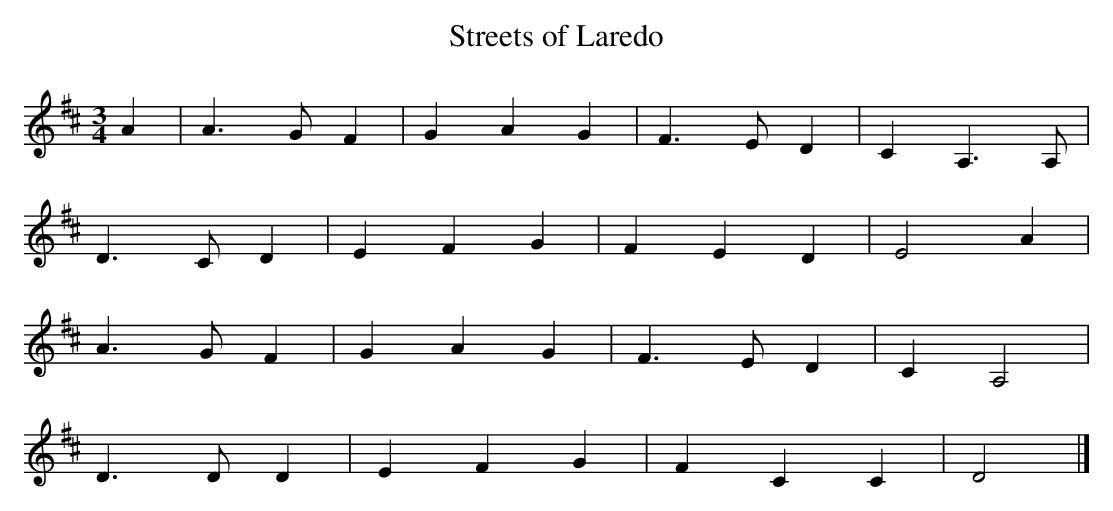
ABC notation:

X:1
T:Streets of Laredo
M:3/4
L:1/4
K:D
A|A>GF|GAG|F>ED|CA,>A,|
D>CD|EFG|FED|E2A|
A>GF|GAG|F>ED|CA,2|
D>DD|EFG|FCC|D2|]
